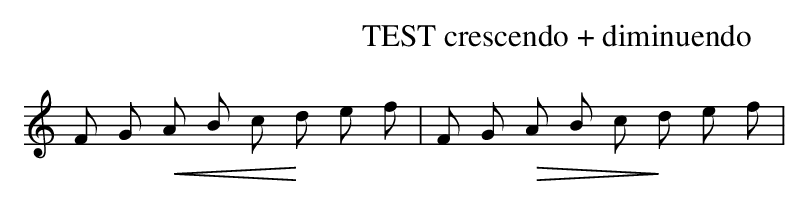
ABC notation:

X:1
T: TEST crescendo + diminuendo
K: C
F G !crescendo(!A B c !crescendo)!d e f |\
F G !diminuendo(!A B c !diminuendo)!d e f |
